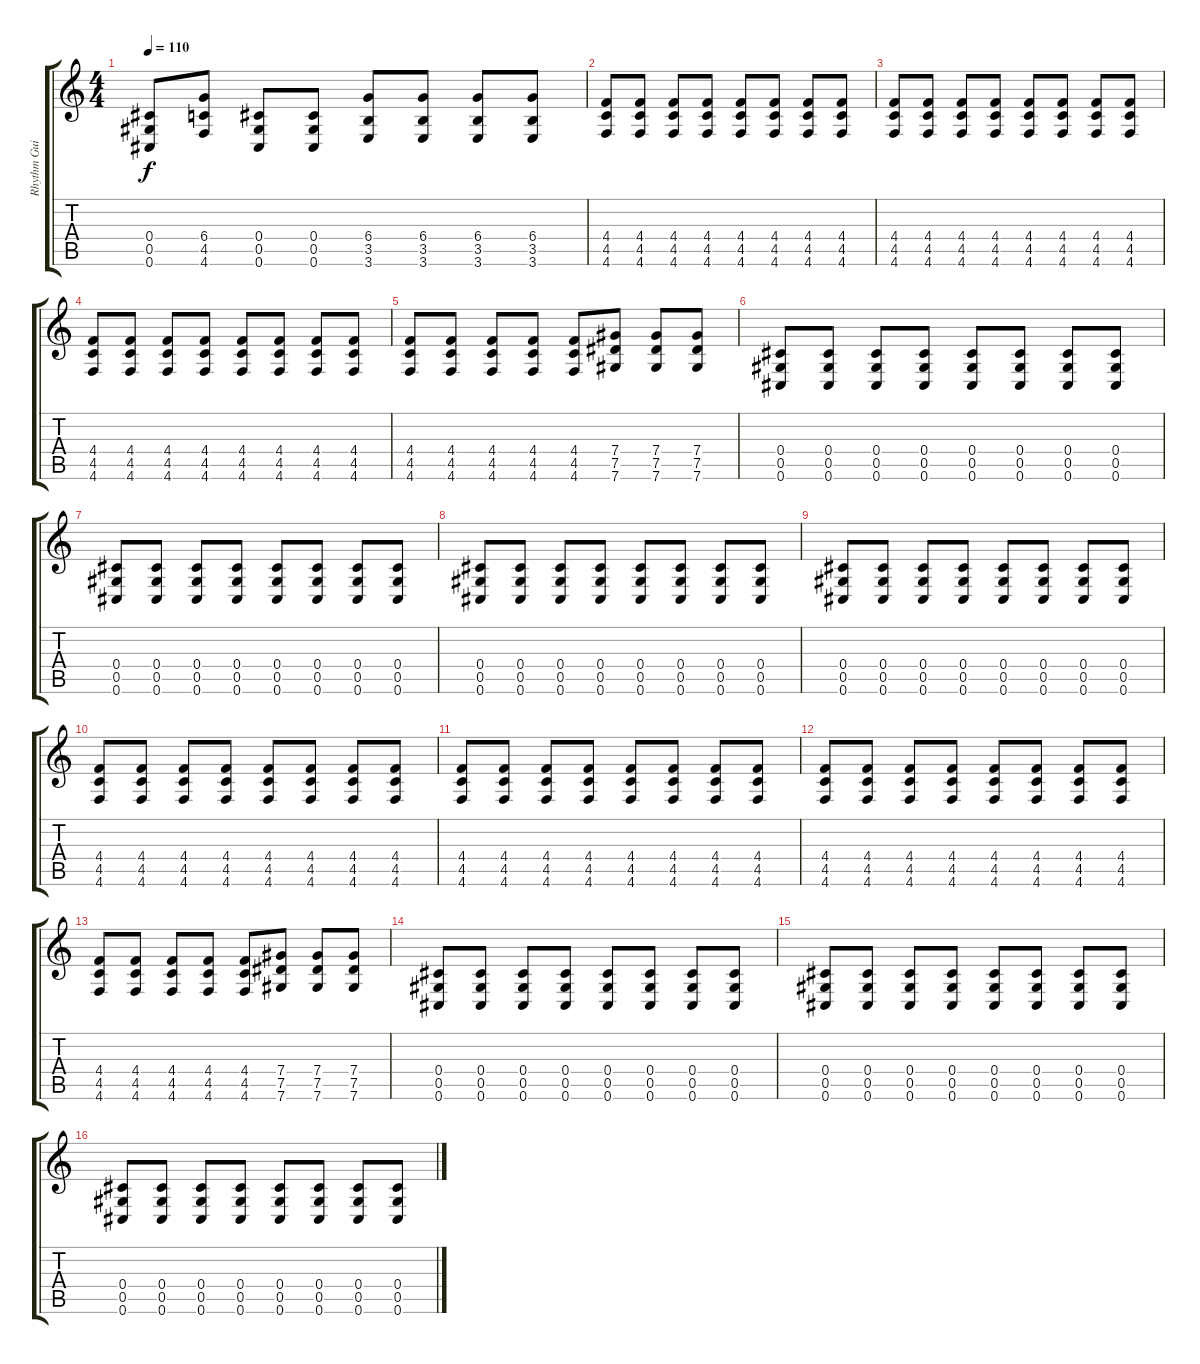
\track ("Rhythm Guitar 2" "Rhythm Gui") {instrument distortionguitar}
\staff {score tabs}
\tuning (Eb4 Bb3 Gb3 Db3 Ab2 Db2) {hide}
\ts (4 4)
\tempo 110
\clef g2
\ks c
(0.4 0.5 0.6).8{dy f} (6.4 4.5 4.6).8 (0.4 0.5 0.6).8 (0.4 0.5 0.6).8 (6.4 3.5 3.6).8 (6.4 3.5 3.6).8 (6.4 3.5 3.6).8 (6.4 3.5 3.6).8 |
(4.4 4.5 4.6).8 (4.4 4.5 4.6).8 (4.4 4.5 4.6).8 (4.4 4.5 4.6).8 (4.4 4.5 4.6).8 (4.4 4.5 4.6).8 (4.4 4.5 4.6).8 (4.4 4.5 4.6).8 |
(4.4 4.5 4.6).8 (4.4 4.5 4.6).8 (4.4 4.5 4.6).8 (4.4 4.5 4.6).8 (4.4 4.5 4.6).8 (4.4 4.5 4.6).8 (4.4 4.5 4.6).8 (4.4 4.5 4.6).8 |
(4.4 4.5 4.6).8 (4.4 4.5 4.6).8 (4.4 4.5 4.6).8 (4.4 4.5 4.6).8 (4.4 4.5 4.6).8 (4.4 4.5 4.6).8 (4.4 4.5 4.6).8 (4.4 4.5 4.6).8 |
(4.4 4.5 4.6).8 (4.4 4.5 4.6).8 (4.4 4.5 4.6).8 (4.4 4.5 4.6).8 (4.4 4.5 4.6).8 (7.4 7.5 7.6).8 (7.4 7.5 7.6).8 (7.4 7.5 7.6).8 |
(0.4 0.5 0.6).8 (0.4 0.5 0.6).8 (0.4 0.5 0.6).8 (0.4 0.5 0.6).8 (0.4 0.5 0.6).8 (0.4 0.5 0.6).8 (0.4 0.5 0.6).8 (0.4 0.5 0.6).8 |
(0.4 0.5 0.6).8 (0.4 0.5 0.6).8 (0.4 0.5 0.6).8 (0.4 0.5 0.6).8 (0.4 0.5 0.6).8 (0.4 0.5 0.6).8 (0.4 0.5 0.6).8 (0.4 0.5 0.6).8 |
(0.4 0.5 0.6).8 (0.4 0.5 0.6).8 (0.4 0.5 0.6).8 (0.4 0.5 0.6).8 (0.4 0.5 0.6).8 (0.4 0.5 0.6).8 (0.4 0.5 0.6).8 (0.4 0.5 0.6).8 |
(0.4 0.5 0.6).8 (0.4 0.5 0.6).8 (0.4 0.5 0.6).8 (0.4 0.5 0.6).8 (0.4 0.5 0.6).8 (0.4 0.5 0.6).8 (0.4 0.5 0.6).8 (0.4 0.5 0.6).8 |
(4.4 4.5 4.6).8 (4.4 4.5 4.6).8 (4.4 4.5 4.6).8 (4.4 4.5 4.6).8 (4.4 4.5 4.6).8 (4.4 4.5 4.6).8 (4.4 4.5 4.6).8 (4.4 4.5 4.6).8 |
(4.4 4.5 4.6).8 (4.4 4.5 4.6).8 (4.4 4.5 4.6).8 (4.4 4.5 4.6).8 (4.4 4.5 4.6).8 (4.4 4.5 4.6).8 (4.4 4.5 4.6).8 (4.4 4.5 4.6).8 |
(4.4 4.5 4.6).8 (4.4 4.5 4.6).8 (4.4 4.5 4.6).8 (4.4 4.5 4.6).8 (4.4 4.5 4.6).8 (4.4 4.5 4.6).8 (4.4 4.5 4.6).8 (4.4 4.5 4.6).8 |
(4.4 4.5 4.6).8 (4.4 4.5 4.6).8 (4.4 4.5 4.6).8 (4.4 4.5 4.6).8 (4.4 4.5 4.6).8 (7.4 7.5 7.6).8 (7.4 7.5 7.6).8 (7.4 7.5 7.6).8 |
(0.4 0.5 0.6).8 (0.4 0.5 0.6).8 (0.4 0.5 0.6).8 (0.4 0.5 0.6).8 (0.4 0.5 0.6).8 (0.4 0.5 0.6).8 (0.4 0.5 0.6).8 (0.4 0.5 0.6).8 |
(0.4 0.5 0.6).8 (0.4 0.5 0.6).8 (0.4 0.5 0.6).8 (0.4 0.5 0.6).8 (0.4 0.5 0.6).8 (0.4 0.5 0.6).8 (0.4 0.5 0.6).8 (0.4 0.5 0.6).8 |
(0.4 0.5 0.6).8 (0.4 0.5 0.6).8 (0.4 0.5 0.6).8 (0.4 0.5 0.6).8 (0.4 0.5 0.6).8 (0.4 0.5 0.6).8 (0.4 0.5 0.6).8 (0.4 0.5 0.6).8
